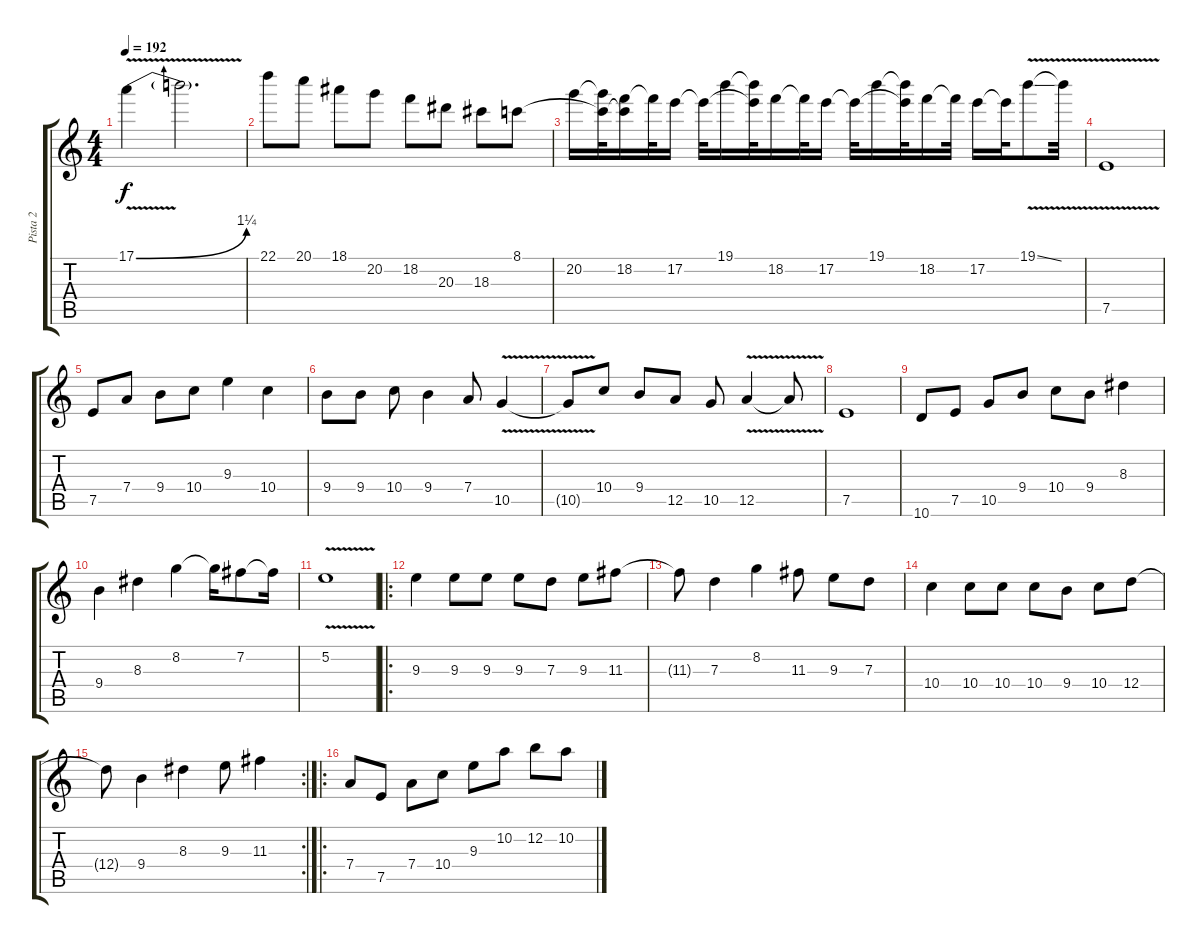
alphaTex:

\track ("Pista 2" "Pista 2") {instrument overdrivenguitar}
\staff {score tabs}
\tuning (E4 B3 G3 D3 A2 E2) {hide}
\ts (4 4)
\tempo 192
\clef g2
\ks c
17.1{be (bend 0 0 60 5) v}.4{dy f} 17.1{t}.2{d} |
22.1.8 20.1.8 18.1.8 20.2.8 18.2.8 20.3.8 18.3.8 8.1.8 |
20.2.16 (8.1{t} 20.2{t}).32 (8.1{t} 18.2).16 18.2{t}.32 17.2.16 17.2{t}.32 19.1.16 (19.1{t} 17.2{t}).32 18.2.16 18.2{t}.32 17.2.16 17.2{t}.32 19.1.16 (19.1{t} 17.2{t}).32 18.2.16 18.2{t}.32 17.2.16 17.2{t}.32 19.1{v ss}.8 19.1{t}.32 |
7.5{v}.1 |
7.5.8 7.4.8 9.4.8 10.4.8 9.3.4 10.4.4 |
9.4.8 9.4.8 10.4.8 9.4.4 7.4.8 10.5{v}.4 |
10.5{t}.8 10.4.8 9.4.8 12.5.8 10.5.8 12.5{v}.4 12.5{t}.8 |
7.5.1 |
10.6.8 7.5.8 10.5.8 9.4.8 10.4.8 9.4.8 8.3.4 |
9.4.4 8.3.4 8.2.4 8.2{t}.16 7.2.8 7.2{t}.16 |
5.2{v}.1 |
\ro
9.3.4 9.3.8 9.3.8 9.3.8 7.3.8 9.3.8 11.3.8 |
11.3{t}.8 7.3.4 8.2.4 11.3.8 9.3.8 7.3.8 |
10.4.4 10.4.8 10.4.8 10.4.8 9.4.8 10.4.8 12.4.8 |
\rc 2
12.4{t}.8 9.4.4 8.3.4 9.3.8 11.3.4 |
\ro
7.4.8 7.5.8 7.4.8 10.4.8 9.3.8 10.2.8 12.2.8 10.2.8
